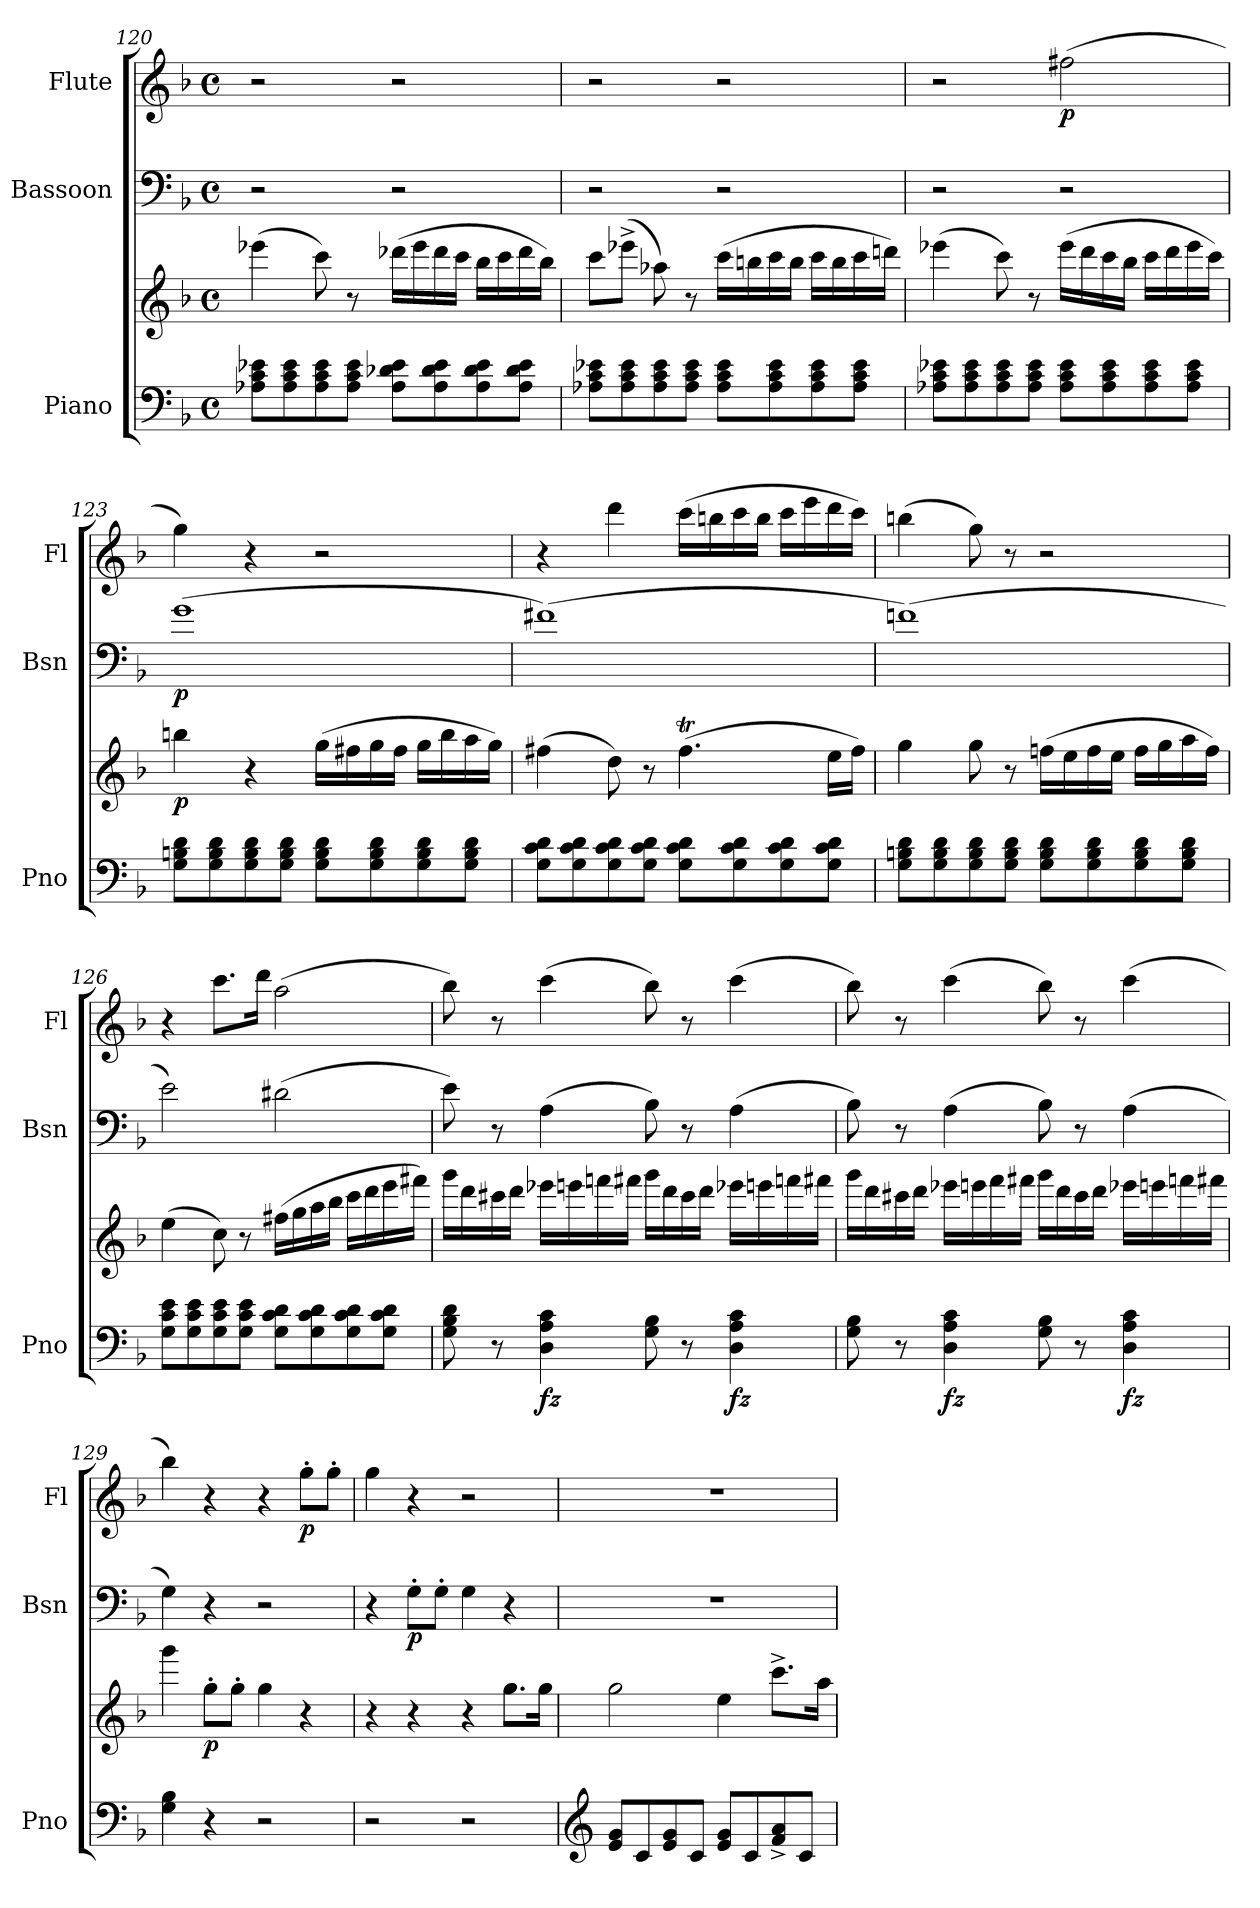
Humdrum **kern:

**kern	**kern	**dynam	**kern	**dynam	**kern	**dynam
*part3	*part3	*part3	*part2	*part2	*part1	*part1
*staff4	*staff3	*staff3/4	*staff2	*staff2	*staff1	*staff1
*I"Piano	*	*	*I"Bassoon	*	*I"Flute	*
*I'Pno	*	*	*I'Bsn	*	*I'Fl	*
*clefF4	*clefG2	*	*clefF4	*	*clefG2	*
*k[b-]	*k[b-]	*	*k[b-]	*	*k[b-]	*
*M4/4	*M4/4	*	*M4/4	*	*M4/4	*
*met(c)	*met(c)	*	*met(c)	*	*met(c)	*
=120	=120	=120	=120	=120	=120	=120
8A-X\ 8c\ 8e-X\L	(>4eee-X\	.	2r	.	2r	.
8A-\ 8c\ 8e-\	.	.	.	.	.	.
8A-\ 8c\ 8e-\	8ccc\)	.	.	.	.	.
8A-\ 8c\ 8e-\J	8r	.	.	.	.	.
8A-\ 8d-X\ 8e-\L	(>16ddd-X\LL	.	2r	.	2r	.
.	16eee-\	.	.	.	.	.
8A-\ 8d-\ 8e-\	16ddd-\	.	.	.	.	.
.	16ccc\JJ	.	.	.	.	.
8A-\ 8d-\ 8e-\	16bb-\LL	.	.	.	.	.
.	16ccc\	.	.	.	.	.
8A-\ 8d-\ 8e-\J	16ddd-\	.	.	.	.	.
.	16bb-\JJ)	.	.	.	.	.
=121	=121	=121	=121	=121	=121	=121
8A-X\ 8c\ 8e-X\L	8ccc\L	.	2r	.	2r	.
8A-\ 8c\ 8e-\	(>8eee-X^\J	.	.	.	.	.
8A-\ 8c\ 8e-\	8aa-X\)	.	.	.	.	.
8A-\ 8c\ 8e-\J	8r	.	.	.	.	.
8A-\ 8c\ 8e-\L	(>16ccc\LL	.	2r	.	2r	.
.	16bbn\	.	.	.	.	.
8A-\ 8c\ 8e-\	16ccc\	.	.	.	.	.
.	16bb\JJ	.	.	.	.	.
8A-\ 8c\ 8e-\	16ccc\LL	.	.	.	.	.
.	16bb\	.	.	.	.	.
8A-\ 8c\ 8e-\J	16ccc\	.	.	.	.	.
.	16dddn\JJ)	.	.	.	.	.
!!LO:LB:g=z
=122	=122	=122	=122	=122	=122	=122
8A-X\ 8c\ 8e-X\L	(>4eee-X\	.	2r	.	2r	.
8A-\ 8c\ 8e-\	.	.	.	.	.	.
8A-\ 8c\ 8e-\	8ccc\)	.	.	.	.	.
8A-\ 8c\ 8e-\J	8r	.	.	.	.	.
!	!	!	!	!	!	!LO:DY:b
8A-\ 8c\ 8e-\L	(>16eee-\LL	.	2r	.	(>2ff#X\	p
.	16ddd\	.	.	.	.	.
8A-\ 8c\ 8e-\	16ccc\	.	.	.	.	.
.	16bb-\JJ	.	.	.	.	.
8A-\ 8c\ 8e-\	16ccc\LL	.	.	.	.	.
.	16ddd\	.	.	.	.	.
8A-\ 8c\ 8e-\J	16eee-\	.	.	.	.	.
.	16ccc\JJ)	.	.	.	.	.
=123	=123	=123	=123	=123	=123	=123
!	!	!LO:DY:b	!	!LO:DY:b	!	!
8G\ 8Bn\ 8d\L	4bbn\	p	(>1g	p	4gg\)	.
8G\ 8B\ 8d\	.	.	.	.	.	.
8G\ 8B\ 8d\	4r	.	.	.	4r	.
8G\ 8B\ 8d\J	.	.	.	.	.	.
8G\ 8B\ 8d\L	(>16gg\LL	.	.	.	2r	.
.	16ff#X\	.	.	.	.	.
8G\ 8B\ 8d\	16gg\	.	.	.	.	.
.	16ff#\JJ	.	.	.	.	.
8G\ 8B\ 8d\	16gg\LL	.	.	.	.	.
.	16bb\	.	.	.	.	.
8G\ 8B\ 8d\J	16aa\	.	.	.	.	.
.	16gg\JJ)	.	.	.	.	.
=124	=124	=124	=124	=124	=124	=124
8G\ 8c\ 8d\L	(>4ff#X\	.	(>1f#X)	.	4r	.
8G\ 8c\ 8d\	.	.	.	.	.	.
8G\ 8c\ 8d\	8dd\)	.	.	.	4ddd\	.
8G\ 8c\ 8d\J	8r	.	.	.	.	.
8G\ 8c\ 8d\L	(>4.ff#t\	.	.	.	(>16ccc\LL	.
.	.	.	.	.	16bbn\	.
8G\ 8c\ 8d\	.	.	.	.	16ccc\	.
.	.	.	.	.	16bb\JJ	.
8G\ 8c\ 8d\	.	.	.	.	16ccc\LL	.
.	.	.	.	.	16eee\	.
8G\ 8c\ 8d\J	16ee\LL	.	.	.	16ddd\	.
.	16ff#\JJ)	.	.	.	16ccc\JJ)	.
!!LO:LB:g=z
=125	=125	=125	=125	=125	=125	=125
8G\ 8Bn\ 8d\L	4gg\	.	(>1fn)	.	(>4bbn\	.
8G\ 8B\ 8d\	.	.	.	.	.	.
8G\ 8B\ 8d\	8gg\	.	.	.	8gg\)	.
8G\ 8B\ 8d\J	8r	.	.	.	8r	.
8G\ 8B\ 8d\L	(>16ffn\LL	.	.	.	2r	.
.	16ee\	.	.	.	.	.
8G\ 8B\ 8d\	16ff\	.	.	.	.	.
.	16ee\JJ	.	.	.	.	.
8G\ 8B\ 8d\	16ff\LL	.	.	.	.	.
.	16gg\	.	.	.	.	.
8G\ 8B\ 8d\J	16aa\	.	.	.	.	.
.	16ff\JJ)	.	.	.	.	.
=126	=126	=126	=126	=126	=126	=126
8G\ 8c\ 8e\L	(>4ee\	.	2e\)	.	4r	.
8G\ 8c\ 8e\	.	.	.	.	.	.
8G\ 8c\ 8e\	8cc\)	.	.	.	8.ccc\L	.
8G\ 8c\ 8e\J	8r	.	.	.	.	.
.	.	.	.	.	16ddd\Jk	.
8G\ 8c\ 8d\L	(>16ff#X\LL	.	(>2d#X\	.	(>2aa\	.
.	16gg\	.	.	.	.	.
8G\ 8c\ 8d\	16aa\	.	.	.	.	.
.	16bb-\JJ	.	.	.	.	.
8G\ 8c\ 8d\	16ccc\LL	.	.	.	.	.
.	16ddd\	.	.	.	.	.
8G\ 8c\ 8d\J	16eee\	.	.	.	.	.
.	16fff#X\JJ)	.	.	.	.	.
!!LO:LB:g=z
=127	=127	=127	=127	=127	=127	=127
8G\ 8B-\ 8d\	16ggg\LL	.	8e\)	.	8bb-\)	.
.	16ddd\	.	.	.	.	.
8r	16ccc#X\	.	8r	.	8r	.
.	16ddd\JJ	.	.	.	.	.
!	!	!LO:DY:b=2	!	!	!	!
4D\ 4A\ 4c\	16eee-X\LL	fz	(>4A\	.	(>4ccc\	.
.	16eeen\	.	.	.	.	.
.	16fffn\	.	.	.	.	.
.	16fff#X\JJ	.	.	.	.	.
8G\ 8B-\	16ggg\LL	.	8B-\)	.	8bb-\)	.
.	16ddd\	.	.	.	.	.
8r	16ccc#\	.	8r	.	8r	.
.	16ddd\JJ	.	.	.	.	.
!	!	!LO:DY:b=2	!	!	!	!
4D\ 4A\ 4c\	16eee-X\LL	fz	(>4A\	.	(>4ccc\	.
.	16eeen\	.	.	.	.	.
.	16fffn\	.	.	.	.	.
.	16fff#X\JJ	.	.	.	.	.
=128	=128	=128	=128	=128	=128	=128
8G\ 8B-\	16ggg\LL	.	8B-\)	.	8bb-\)	.
.	16ddd\	.	.	.	.	.
8r	16ccc#X\	.	8r	.	8r	.
.	16ddd\JJ	.	.	.	.	.
!	!	!LO:DY:b=2	!	!	!	!
4D\ 4A\ 4c\	16eee-X\LL	fz	(>4A\	.	(>4ccc\	.
.	16eeen\	.	.	.	.	.
.	16fff\	.	.	.	.	.
.	16fff#X\JJ	.	.	.	.	.
8G\ 8B-\	16ggg\LL	.	8B-\)	.	8bb-\)	.
.	16ddd\	.	.	.	.	.
8r	16ccc#\	.	8r	.	8r	.
.	16ddd\JJ	.	.	.	.	.
!	!	!LO:DY:b=2	!	!	!	!
4D\ 4A\ 4c\	16eee-X\LL	fz	(>4A\	.	(>4ccc\	.
.	16eeen\	.	.	.	.	.
.	16fffn\	.	.	.	.	.
.	16fff#X\JJ	.	.	.	.	.
!!LO:PB:g=z
=129	=129	=129	=129	=129	=129	=129
4G\ 4B-\	4ggg\	.	4G\)	.	4bb-\)	.
!	!	!LO:DY:b	!	!	!	!
4r	8gg'\L	p	4r	.	4r	.
.	8gg'\J	.	.	.	.	.
2r	4gg\	.	2r	.	4r	.
!	!	!	!	!	!	!LO:DY:b
.	4r	.	.	.	8gg'\L	p
.	.	.	.	.	8gg'\J	.
=130	=130	=130	=130	=130	=130	=130
2r	4r	.	4r	.	4gg\	.
!	!	!	!	!LO:DY:b	!	!
.	4r	.	8G'\L	p	4r	.
.	.	.	8G'\J	.	.	.
2r	4r	.	4G\	.	2r	.
.	8.gg\L	.	4r	.	.	.
.	16gg\Jk	.	.	.	.	.
=131	=131	=131	=131	=131	=131	=131
*clefG2	*	*	*	*	*	*
8e/ 8g/L	2gg\	.	1r	.	1r	.
8c/	.	.	.	.	.	.
8e/ 8g/	.	.	.	.	.	.
8c/J	.	.	.	.	.	.
8e/ 8g/L	4ee\	.	.	.	.	.
8c/	.	.	.	.	.	.
8f/^ 8a/^	8.ccc^\L	.	.	.	.	.
8c/J	.	.	.	.	.	.
.	16aa\Jk	.	.	.	.	.
=	=	=	=	=	=	=
*-	*-	*-	*-	*-	*-	*-
